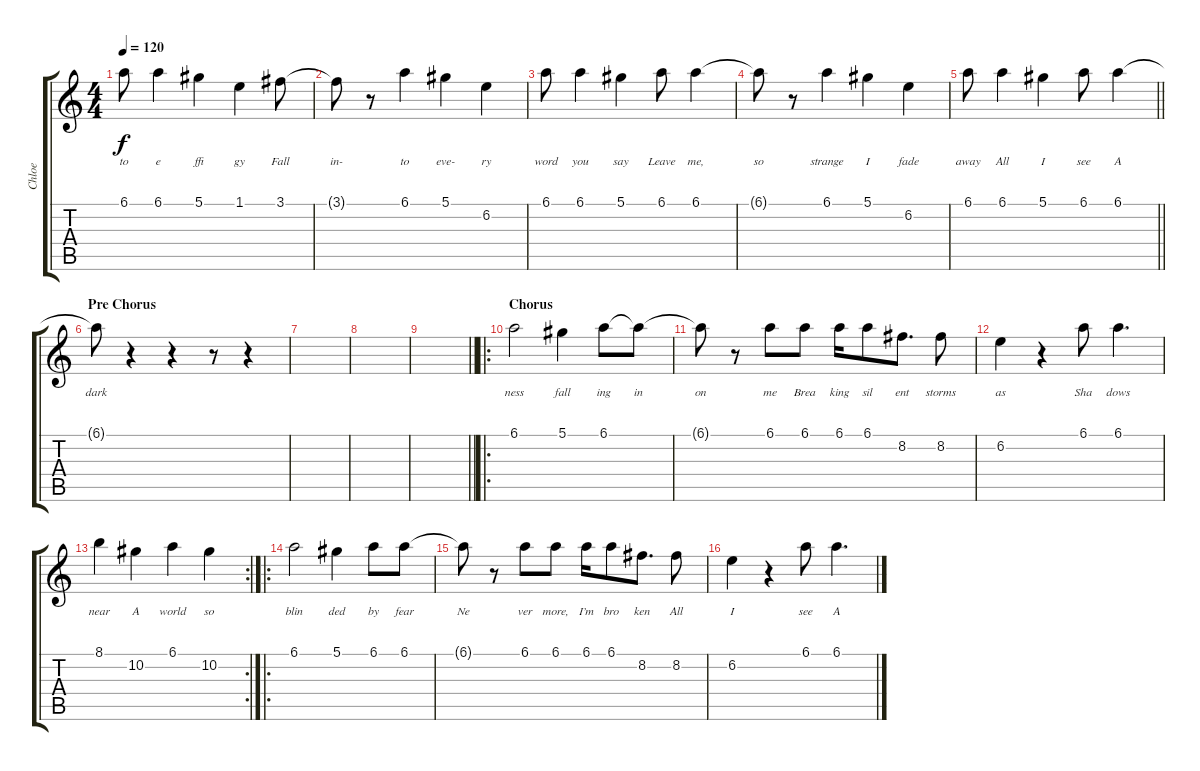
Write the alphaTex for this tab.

\track ("Chloe" "Chloe") {instrument acousticguitarsteel}
\staff {score tabs}
\tuning (Eb4 Bb3 Gb3 Db3 Ab2 Eb2) {hide}
\ts (4 4)
\tempo 120
\clef g2
\ks c
6.1.8{lyrics (0 "to") lyrics (1 "") lyrics (2 "") lyrics (3 "") lyrics (4 "") dy f} 6.1.4{lyrics (0 "e") lyrics (1 "") lyrics (2 "") lyrics (3 "") lyrics (4 "")} 5.1.4{lyrics (0 "ffi") lyrics (1 "") lyrics (2 "") lyrics (3 "") lyrics (4 "")} 1.1.4{lyrics (0 "gy") lyrics (1 "") lyrics (2 "") lyrics (3 "") lyrics (4 "")} 3.1.8{lyrics (0 "Fall") lyrics (1 "") lyrics (2 "") lyrics (3 "") lyrics (4 "")} |
3.1{t}.8{lyrics (0 "in-") lyrics (1 "") lyrics (2 "") lyrics (3 "") lyrics (4 "")} r.8 6.1.4{lyrics (0 "to") lyrics (1 "") lyrics (2 "") lyrics (3 "") lyrics (4 "")} 5.1.4{lyrics (0 "eve-") lyrics (1 "") lyrics (2 "") lyrics (3 "") lyrics (4 "")} 6.2.4{lyrics (0 "ry") lyrics (1 "") lyrics (2 "") lyrics (3 "") lyrics (4 "")} |
6.1.8{lyrics (0 "word") lyrics (1 "") lyrics (2 "") lyrics (3 "") lyrics (4 "")} 6.1.4{lyrics (0 "you") lyrics (1 "") lyrics (2 "") lyrics (3 "") lyrics (4 "")} 5.1.4{lyrics (0 "say") lyrics (1 "") lyrics (2 "") lyrics (3 "") lyrics (4 "")} 6.1.8{lyrics (0 "Leave") lyrics (1 "") lyrics (2 "") lyrics (3 "") lyrics (4 "")} 6.1.4{lyrics (0 "me,") lyrics (1 "") lyrics (2 "") lyrics (3 "") lyrics (4 "")} |
6.1{t}.8{lyrics (0 "so") lyrics (1 "") lyrics (2 "") lyrics (3 "") lyrics (4 "")} r.8 6.1.4{lyrics (0 "strange") lyrics (1 "") lyrics (2 "") lyrics (3 "") lyrics (4 "")} 5.1.4{lyrics (0 "I") lyrics (1 "") lyrics (2 "") lyrics (3 "") lyrics (4 "")} 6.2.4{lyrics (0 "fade") lyrics (1 "") lyrics (2 "") lyrics (3 "") lyrics (4 "")} |
\barLineRight lightlight
6.1.8{lyrics (0 "away") lyrics (1 "") lyrics (2 "") lyrics (3 "") lyrics (4 "")} 6.1.4{lyrics (0 "All") lyrics (1 "") lyrics (2 "") lyrics (3 "") lyrics (4 "")} 5.1.4{lyrics (0 "I") lyrics (1 "") lyrics (2 "") lyrics (3 "") lyrics (4 "")} 6.1.8{lyrics (0 "see") lyrics (1 "") lyrics (2 "") lyrics (3 "") lyrics (4 "")} 6.1.4{lyrics (0 "A") lyrics (1 "") lyrics (2 "") lyrics (3 "") lyrics (4 "")} |
\section ("" "Pre Chorus")
6.1{t}.8{lyrics (0 "dark") lyrics (1 "") lyrics (2 "") lyrics (3 "") lyrics (4 "")} r.4 r.4 r.8 r.4 |
|
|
\barLineRight lightlight
|
\ro
\section ("" "Chorus")
6.1.2{lyrics (0 "ness") lyrics (1 "") lyrics (2 "") lyrics (3 "") lyrics (4 "")} 5.1.4{lyrics (0 "fall") lyrics (1 "") lyrics (2 "") lyrics (3 "") lyrics (4 "")} 6.1.8{lyrics (0 "ing") lyrics (1 "") lyrics (2 "") lyrics (3 "") lyrics (4 "")} 6.1{t}.8{lyrics (0 "in") lyrics (1 "") lyrics (2 "") lyrics (3 "") lyrics (4 "")} |
6.1{t}.8{lyrics (0 "on") lyrics (1 "") lyrics (2 "") lyrics (3 "") lyrics (4 "")} r.8 6.1.8{lyrics (0 "me") lyrics (1 "") lyrics (2 "") lyrics (3 "") lyrics (4 "")} 6.1.8{lyrics (0 "Brea") lyrics (1 "") lyrics (2 "") lyrics (3 "") lyrics (4 "")} 6.1.16{lyrics (0 "king") lyrics (1 "") lyrics (2 "") lyrics (3 "") lyrics (4 "")} 6.1.8{lyrics (0 "sil") lyrics (1 "") lyrics (2 "") lyrics (3 "") lyrics (4 "")} 8.2.8{d lyrics (0 "ent") lyrics (1 "") lyrics (2 "") lyrics (3 "") lyrics (4 "")} 8.2.8{lyrics (0 "storms") lyrics (1 "") lyrics (2 "") lyrics (3 "") lyrics (4 "")} |
6.2.4{lyrics (0 "as") lyrics (1 "") lyrics (2 "") lyrics (3 "") lyrics (4 "")} r.4 6.1.8{lyrics (0 "Sha") lyrics (1 "") lyrics (2 "") lyrics (3 "") lyrics (4 "")} 6.1.4{d lyrics (0 "dows") lyrics (1 "") lyrics (2 "") lyrics (3 "") lyrics (4 "")} |
\rc 2
8.1.4{lyrics (0 "near") lyrics (1 "") lyrics (2 "") lyrics (3 "") lyrics (4 "")} 10.2.4{lyrics (0 "A") lyrics (1 "") lyrics (2 "") lyrics (3 "") lyrics (4 "")} 6.1.4{lyrics (0 "world") lyrics (1 "") lyrics (2 "") lyrics (3 "") lyrics (4 "")} 10.2.4{lyrics (0 "so") lyrics (1 "") lyrics (2 "") lyrics (3 "") lyrics (4 "")} |
\ro
6.1.2{lyrics (0 "blin") lyrics (1 "") lyrics (2 "") lyrics (3 "") lyrics (4 "")} 5.1.4{lyrics (0 "ded") lyrics (1 "") lyrics (2 "") lyrics (3 "") lyrics (4 "")} 6.1.8{lyrics (0 "by") lyrics (1 "") lyrics (2 "") lyrics (3 "") lyrics (4 "")} 6.1.8{lyrics (0 "fear") lyrics (1 "") lyrics (2 "") lyrics (3 "") lyrics (4 "")} |
6.1{t}.8{lyrics (0 "Ne") lyrics (1 "") lyrics (2 "") lyrics (3 "") lyrics (4 "")} r.8 6.1.8{lyrics (0 "ver") lyrics (1 "") lyrics (2 "") lyrics (3 "") lyrics (4 "")} 6.1.8{lyrics (0 "more,") lyrics (1 "") lyrics (2 "") lyrics (3 "") lyrics (4 "")} 6.1.16{lyrics (0 "I’m") lyrics (1 "") lyrics (2 "") lyrics (3 "") lyrics (4 "")} 6.1.8{lyrics (0 "bro") lyrics (1 "") lyrics (2 "") lyrics (3 "") lyrics (4 "")} 8.2.8{d lyrics (0 "ken") lyrics (1 "") lyrics (2 "") lyrics (3 "") lyrics (4 "")} 8.2.8{lyrics (0 "All") lyrics (1 "") lyrics (2 "") lyrics (3 "") lyrics (4 "")} |
6.2.4{lyrics (0 "I") lyrics (1 "") lyrics (2 "") lyrics (3 "") lyrics (4 "")} r.4 6.1.8{lyrics (0 "see") lyrics (1 "") lyrics (2 "") lyrics (3 "") lyrics (4 "")} 6.1.4{d lyrics (0 "A") lyrics (1 "") lyrics (2 "") lyrics (3 "") lyrics (4 "")}
